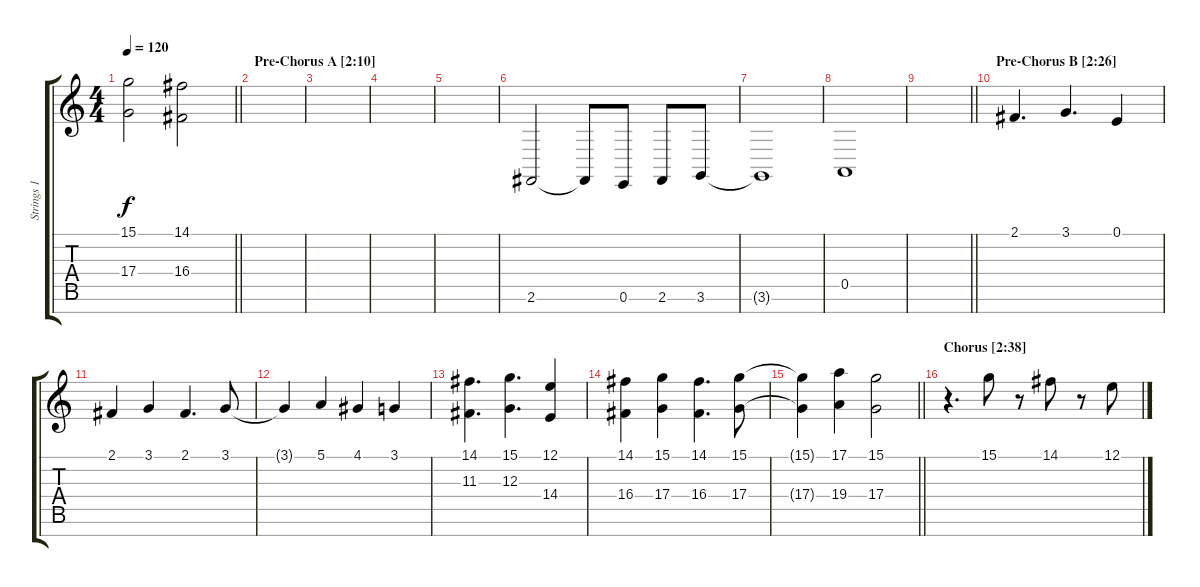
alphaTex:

\track ("Strings 1" "Strings 1") {instrument stringensemble1}
\staff {score tabs}
\tuning (E4 B3 G3 D3 A2 E2 B1) {hide}
\ts (4 4)
\tempo 120
\clef g2
\barLineRight lightlight
\ks c
(15.1 17.4).2{dy f} (14.1 16.4).2 |
\section ("" "Pre-Chorus A [2:10]")
|
|
|
|
2.6.2{volume 11} 2.6{t}.8 0.6.8 2.6.8 3.6.8 |
3.6{t}.1 |
0.5.1 |
\barLineRight lightlight
|
\section ("" "Pre-Chorus B [2:26]")
2.1.4{d volume 13} 3.1.4{d} 0.1.4 |
2.1.4 3.1.4 2.1.4{d} 3.1.8 |
3.1{t}.4 5.1.4 4.1.4 3.1.4 |
(14.1 11.3).4{d volume 12} (15.1 12.3).4{d} (12.1 14.4).4 |
(14.1 16.4).4 (15.1 17.4).4 (14.1 16.4).4{d} (15.1 17.4).8 |
\barLineRight lightlight
(15.1{t} 17.4{t}).4 (17.1 19.4).4 (15.1 17.4).2 |
\section ("" "Chorus [2:38]")
r.4{d} 15.1.8{volume 14 instrument stringensemble1} r.8 14.1.8 r.8 12.1.8
